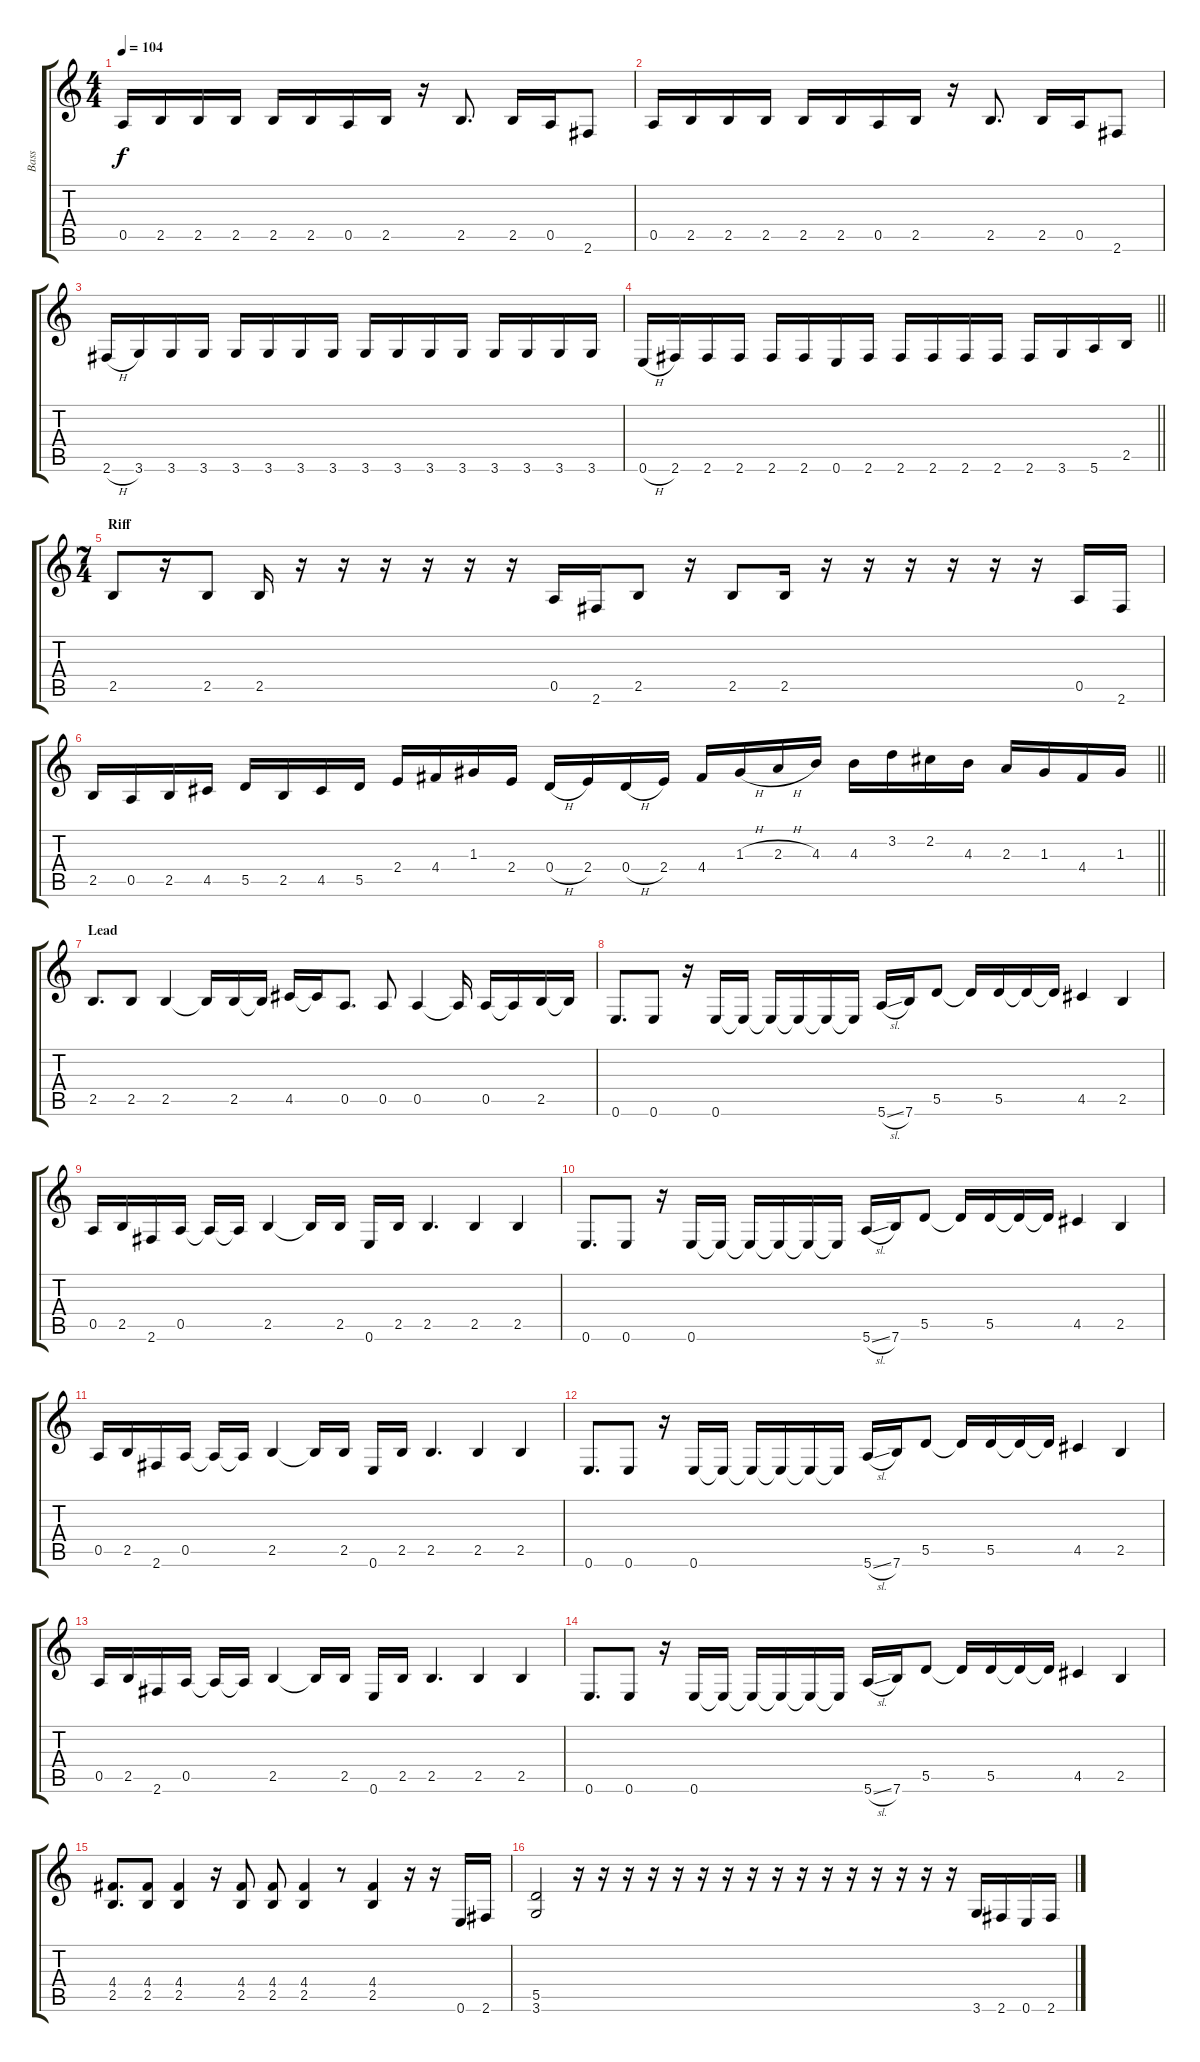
\track ("Bass" "Bass") {instrument electricbassfinger}
\staff {score tabs}
\tuning (E4 B3 G3 D3 A2 E2) {hide}
\ts (4 4)
\tempo 104
\clef g2
\ks c
0.5.16{dy f} 2.5.16 2.5.16 2.5.16 2.5.16 2.5.16 0.5.16 2.5.16 r.16 2.5.8{d} 2.5.16 0.5.16 2.6.8 |
0.5.16 2.5.16 2.5.16 2.5.16 2.5.16 2.5.16 0.5.16 2.5.16 r.16 2.5.8{d} 2.5.16 0.5.16 2.6.8 |
2.6{h}.16 3.6.16 3.6.16 3.6.16 3.6.16 3.6.16 3.6.16 3.6.16 3.6.16 3.6.16 3.6.16 3.6.16 3.6.16 3.6.16 3.6.16 3.6.16 |
\barLineRight lightlight
0.6{h}.16 2.6.16 2.6.16 2.6.16 2.6.16 2.6.16 0.6.16 2.6.16 2.6.16 2.6.16 2.6.16 2.6.16 2.6.16 3.6.16 5.6.16 2.5.16 |
\ts (7 4)
\section ("" "Riff")
2.5.8 r.16 2.5.8 2.5.16 r.16 r.16 r.16 r.16 r.16 r.16 0.5.16 2.6.16 2.5.8 r.16 2.5.8 2.5.16 r.16 r.16 r.16 r.16 r.16 r.16 0.5.16 2.6.16 |
\barLineRight lightlight
2.5.16 0.5.16 2.5.16 4.5.16 5.5.16 2.5.16 4.5.16 5.5.16 2.4.16 4.4.16 1.3.16 2.4.16 0.4{h}.16 2.4.16 0.4{h}.16 2.4.16 4.4.16 1.3{h}.16 2.3{h}.16 4.3.16 4.3.16 3.2.16 2.2.16 4.3.16 2.3.16 1.3.16 4.4.16 1.3.16 |
\section ("" "Lead")
2.5.8{d} 2.5.8 2.5.4 2.5{t}.16 2.5.16 2.5{t}.16 4.5.16 4.5{t}.16 0.5.8{d} 0.5.8 0.5.4 0.5{t}.16 0.5.16 0.5{t}.16 2.5.16 2.5{t}.16 |
0.6.8{d} 0.6.8 r.16 0.6.16 0.6{t}.16 0.6{t}.16 0.6{t}.16 0.6{t}.16 0.6{t}.16 5.6{sl}.16 7.6.16 5.5.8 5.5{t}.16 5.5.16 5.5{t}.16 5.5{t}.16 4.5.4 2.5.4 |
0.5.16 2.5.16 2.6.16 0.5.16 0.5{t}.16 0.5{t}.16 2.5.4 2.5{t}.16 2.5.16 0.6.16 2.5.16 2.5.4{d} 2.5.4 2.5.4 |
0.6.8{d} 0.6.8 r.16 0.6.16 0.6{t}.16 0.6{t}.16 0.6{t}.16 0.6{t}.16 0.6{t}.16 5.6{sl}.16 7.6.16 5.5.8 5.5{t}.16 5.5.16 5.5{t}.16 5.5{t}.16 4.5.4 2.5.4 |
0.5.16 2.5.16 2.6.16 0.5.16 0.5{t}.16 0.5{t}.16 2.5.4 2.5{t}.16 2.5.16 0.6.16 2.5.16 2.5.4{d} 2.5.4 2.5.4 |
0.6.8{d} 0.6.8 r.16 0.6.16 0.6{t}.16 0.6{t}.16 0.6{t}.16 0.6{t}.16 0.6{t}.16 5.6{sl}.16 7.6.16 5.5.8 5.5{t}.16 5.5.16 5.5{t}.16 5.5{t}.16 4.5.4 2.5.4 |
0.5.16 2.5.16 2.6.16 0.5.16 0.5{t}.16 0.5{t}.16 2.5.4 2.5{t}.16 2.5.16 0.6.16 2.5.16 2.5.4{d} 2.5.4 2.5.4 |
0.6.8{d} 0.6.8 r.16 0.6.16 0.6{t}.16 0.6{t}.16 0.6{t}.16 0.6{t}.16 0.6{t}.16 5.6{sl}.16 7.6.16 5.5.8 5.5{t}.16 5.5.16 5.5{t}.16 5.5{t}.16 4.5.4 2.5.4 |
(4.4 2.5).8{d} (4.4 2.5).8 (4.4 2.5).4 r.16 (4.4 2.5).8 (4.4 2.5).8 (4.4 2.5).4 r.8 (4.4 2.5).4 r.16 r.16 0.6.16 2.6.16 |
(5.5 3.6).2 r.16 r.16 r.16 r.16 r.16 r.16 r.16 r.16 r.16 r.16 r.16 r.16 r.16 r.16 r.16 r.16 3.6.16 2.6.16 0.6.16 2.6.16
